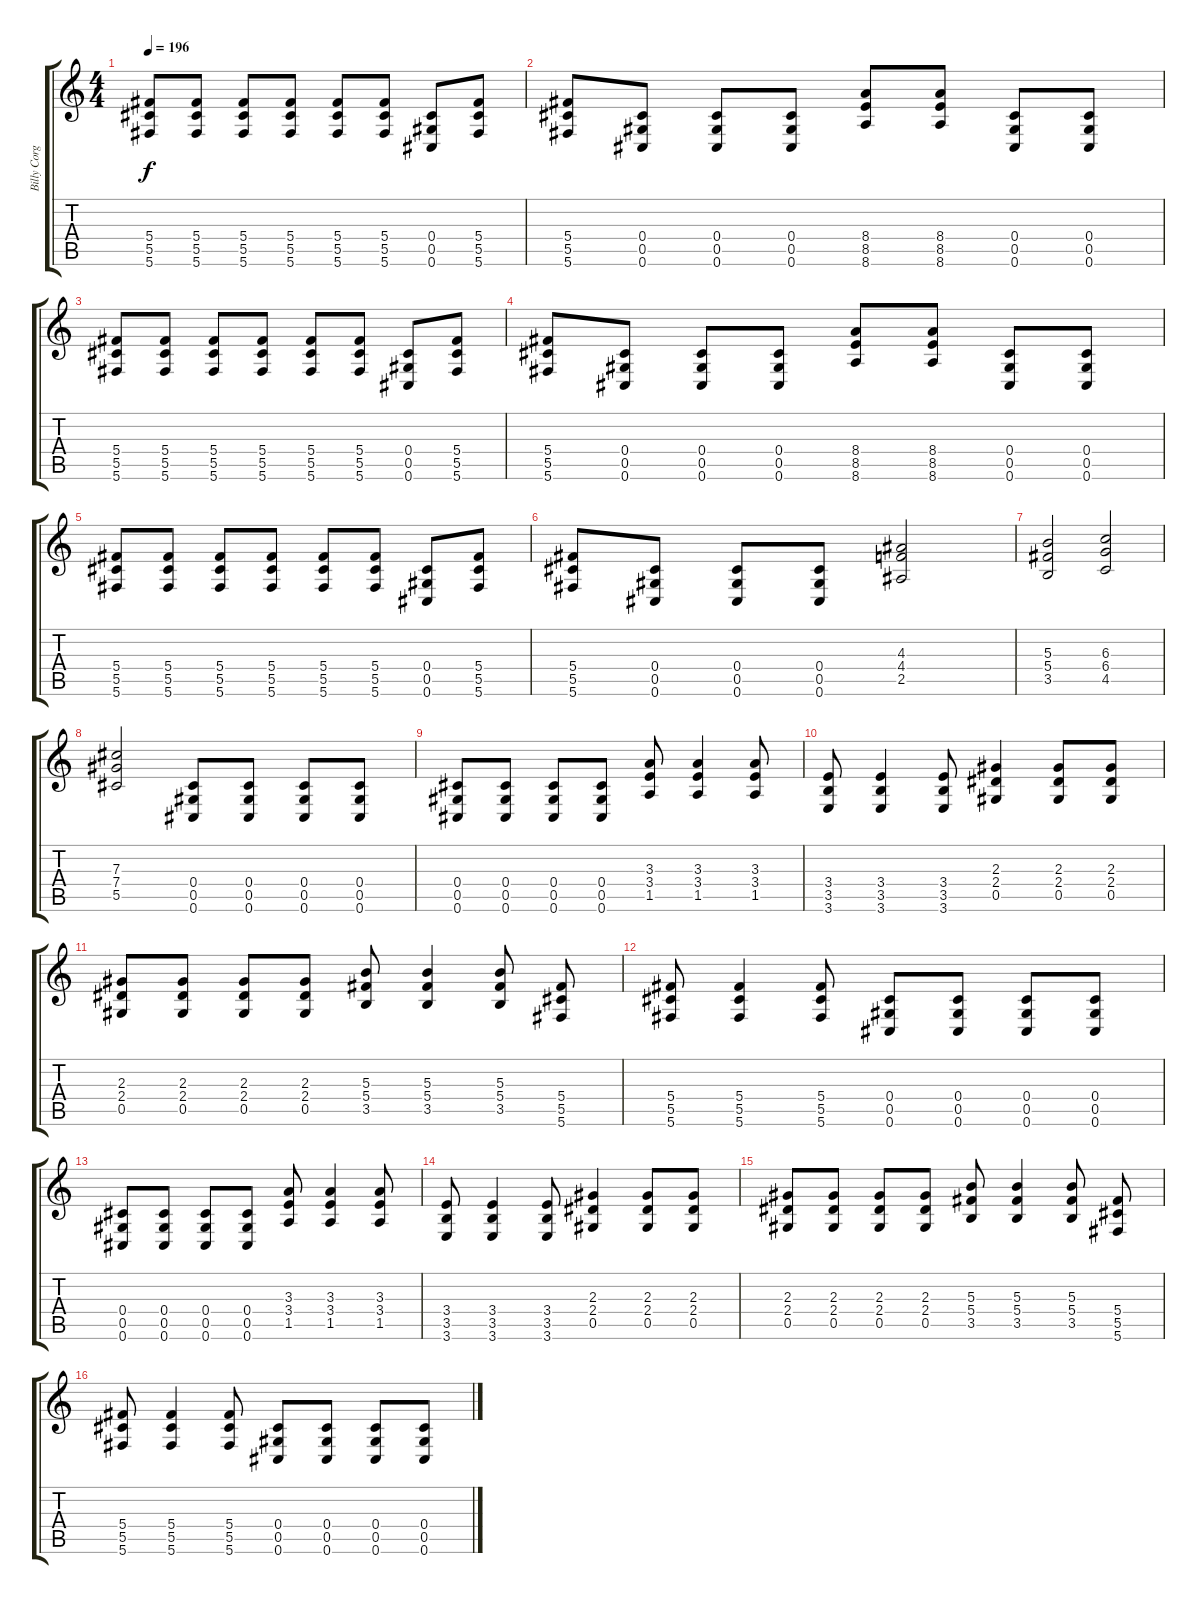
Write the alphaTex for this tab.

\track ("Billy Corgan" "Billy Corg") {instrument distortionguitar}
\staff {score tabs}
\tuning (Eb4 Bb3 Gb3 Db3 Ab2 Db2) {hide}
\ts (4 4)
\tempo 196
\clef g2
\ks c
(5.4 5.5 5.6).8{dy f} (5.4 5.5 5.6).8 (5.4 5.5 5.6).8 (5.4 5.5 5.6).8 (5.4 5.5 5.6).8 (5.4 5.5 5.6).8 (0.4 0.5 0.6).8 (5.4 5.5 5.6).8 |
(5.4 5.5 5.6).8 (0.4 0.5 0.6).8 (0.4 0.5 0.6).8 (0.4 0.5 0.6).8 (8.4 8.5 8.6).8 (8.4 8.5 8.6).8 (0.4 0.5 0.6).8 (0.4 0.5 0.6).8 |
(5.4 5.5 5.6).8 (5.4 5.5 5.6).8 (5.4 5.5 5.6).8 (5.4 5.5 5.6).8 (5.4 5.5 5.6).8 (5.4 5.5 5.6).8 (0.4 0.5 0.6).8 (5.4 5.5 5.6).8 |
(5.4 5.5 5.6).8 (0.4 0.5 0.6).8 (0.4 0.5 0.6).8 (0.4 0.5 0.6).8 (8.4 8.5 8.6).8 (8.4 8.5 8.6).8 (0.4 0.5 0.6).8 (0.4 0.5 0.6).8 |
(5.4 5.5 5.6).8 (5.4 5.5 5.6).8 (5.4 5.5 5.6).8 (5.4 5.5 5.6).8 (5.4 5.5 5.6).8 (5.4 5.5 5.6).8 (0.4 0.5 0.6).8 (5.4 5.5 5.6).8 |
(5.4 5.5 5.6).8 (0.4 0.5 0.6).8 (0.4 0.5 0.6).8 (0.4 0.5 0.6).8 (4.3 4.4 2.5).2 |
(5.3 5.4 3.5).2 (6.3 6.4 4.5).2 |
(7.3 7.4 5.5).2 (0.4 0.5 0.6).8 (0.4 0.5 0.6).8 (0.4 0.5 0.6).8 (0.4 0.5 0.6).8 |
(0.4 0.5 0.6).8 (0.4 0.5 0.6).8 (0.4 0.5 0.6).8 (0.4 0.5 0.6).8 (3.3 3.4 1.5).8 (3.3 3.4 1.5).4 (3.3 3.4 1.5).8 |
(3.4 3.5 3.6).8 (3.4 3.5 3.6).4 (3.4 3.5 3.6).8 (2.3 2.4 0.5).4 (2.3 2.4 0.5).8 (2.3 2.4 0.5).8 |
(2.3 2.4 0.5).8 (2.3 2.4 0.5).8 (2.3 2.4 0.5).8 (2.3 2.4 0.5).8 (5.3 5.4 3.5).8 (5.3 5.4 3.5).4 (5.3 5.4 3.5).8 (5.4 5.5 5.6).8 |
(5.4 5.5 5.6).8 (5.4 5.5 5.6).4 (5.4 5.5 5.6).8 (0.4 0.5 0.6).8 (0.4 0.5 0.6).8 (0.4 0.5 0.6).8 (0.4 0.5 0.6).8 |
(0.4 0.5 0.6).8 (0.4 0.5 0.6).8 (0.4 0.5 0.6).8 (0.4 0.5 0.6).8 (3.3 3.4 1.5).8 (3.3 3.4 1.5).4 (3.3 3.4 1.5).8 |
(3.4 3.5 3.6).8 (3.4 3.5 3.6).4 (3.4 3.5 3.6).8 (2.3 2.4 0.5).4 (2.3 2.4 0.5).8 (2.3 2.4 0.5).8 |
(2.3 2.4 0.5).8 (2.3 2.4 0.5).8 (2.3 2.4 0.5).8 (2.3 2.4 0.5).8 (5.3 5.4 3.5).8 (5.3 5.4 3.5).4 (5.3 5.4 3.5).8 (5.4 5.5 5.6).8 |
(5.4 5.5 5.6).8 (5.4 5.5 5.6).4 (5.4 5.5 5.6).8 (0.4 0.5 0.6).8 (0.4 0.5 0.6).8 (0.4 0.5 0.6).8 (0.4 0.5 0.6).8
